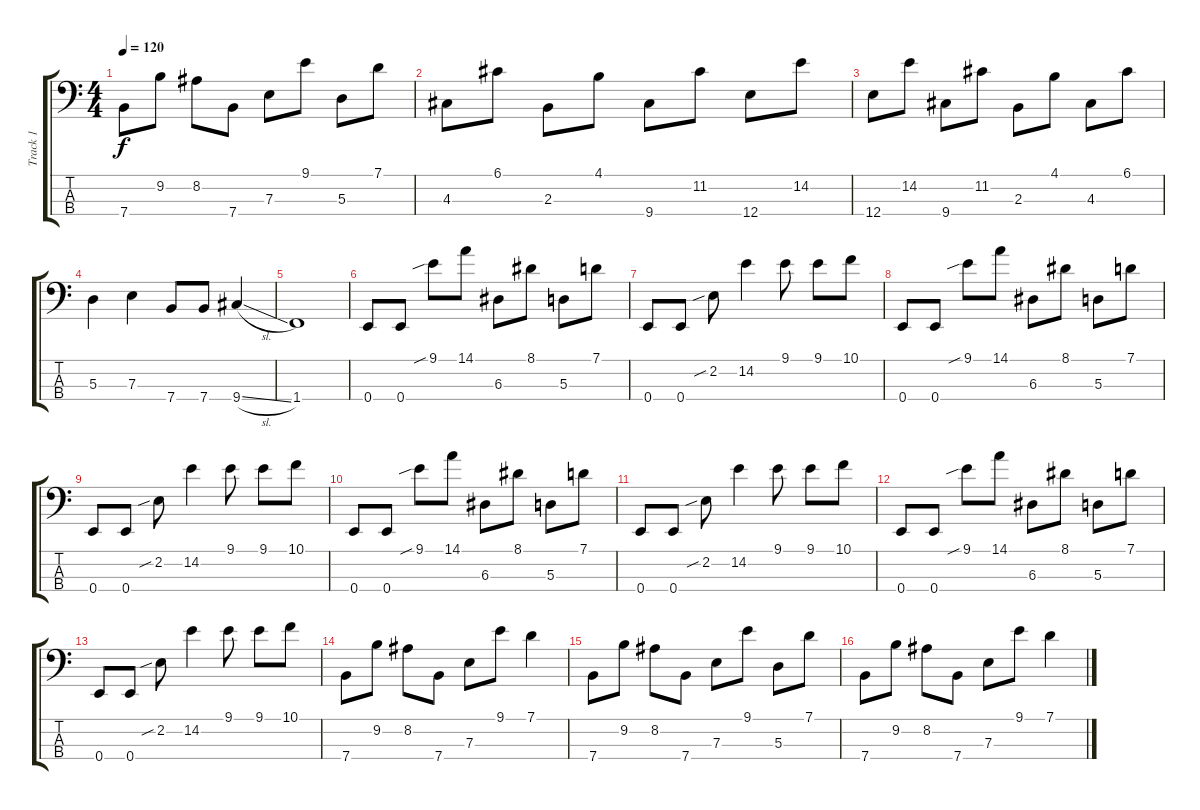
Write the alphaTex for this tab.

\track ("Track 1" "Track 1") {instrument slapbass2}
\staff {score tabs}
\tuning (G2 D2 A1 E1) {hide}
\ts (4 4)
\tempo 120
\clef f4
\ks c
7.4.8{dy f} 9.2.8 8.2.8 7.4.8 7.3.8 9.1.8 5.3.8 7.1.8 |
4.3.8 6.1.8 2.3.8 4.1.8 9.4.8 11.2.8 12.4.8 14.2.8 |
12.4.8 14.2.8 9.4.8 11.2.8 2.3.8 4.1.8 4.3.8 6.1.8 |
5.3.4 7.3.4 7.4.8 7.4.8 9.4{sl}.4 |
1.4.1 |
0.4.8 0.4.8 9.1{sib}.8 14.1.8 6.3.8 8.1.8 5.3.8 7.1.8 |
0.4.8 0.4.8 2.2{sib}.8 14.2.4 9.1.8 9.1.8 10.1.8 |
0.4.8 0.4.8 9.1{sib}.8 14.1.8 6.3.8 8.1.8 5.3.8 7.1.8 |
0.4.8 0.4.8 2.2{sib}.8 14.2.4 9.1.8 9.1.8 10.1.8 |
0.4.8 0.4.8 9.1{sib}.8 14.1.8 6.3.8 8.1.8 5.3.8 7.1.8 |
0.4.8 0.4.8 2.2{sib}.8 14.2.4 9.1.8 9.1.8 10.1.8 |
0.4.8 0.4.8 9.1{sib}.8 14.1.8 6.3.8 8.1.8 5.3.8 7.1.8 |
0.4.8 0.4.8 2.2{sib}.8 14.2.4 9.1.8 9.1.8 10.1.8 |
7.4.8 9.2.8 8.2.8 7.4.8 7.3.8 9.1.8 7.1.4 |
7.4.8 9.2.8 8.2.8 7.4.8 7.3.8 9.1.8 5.3.8 7.1.8 |
7.4.8 9.2.8 8.2.8 7.4.8 7.3.8 9.1.8 7.1.4
